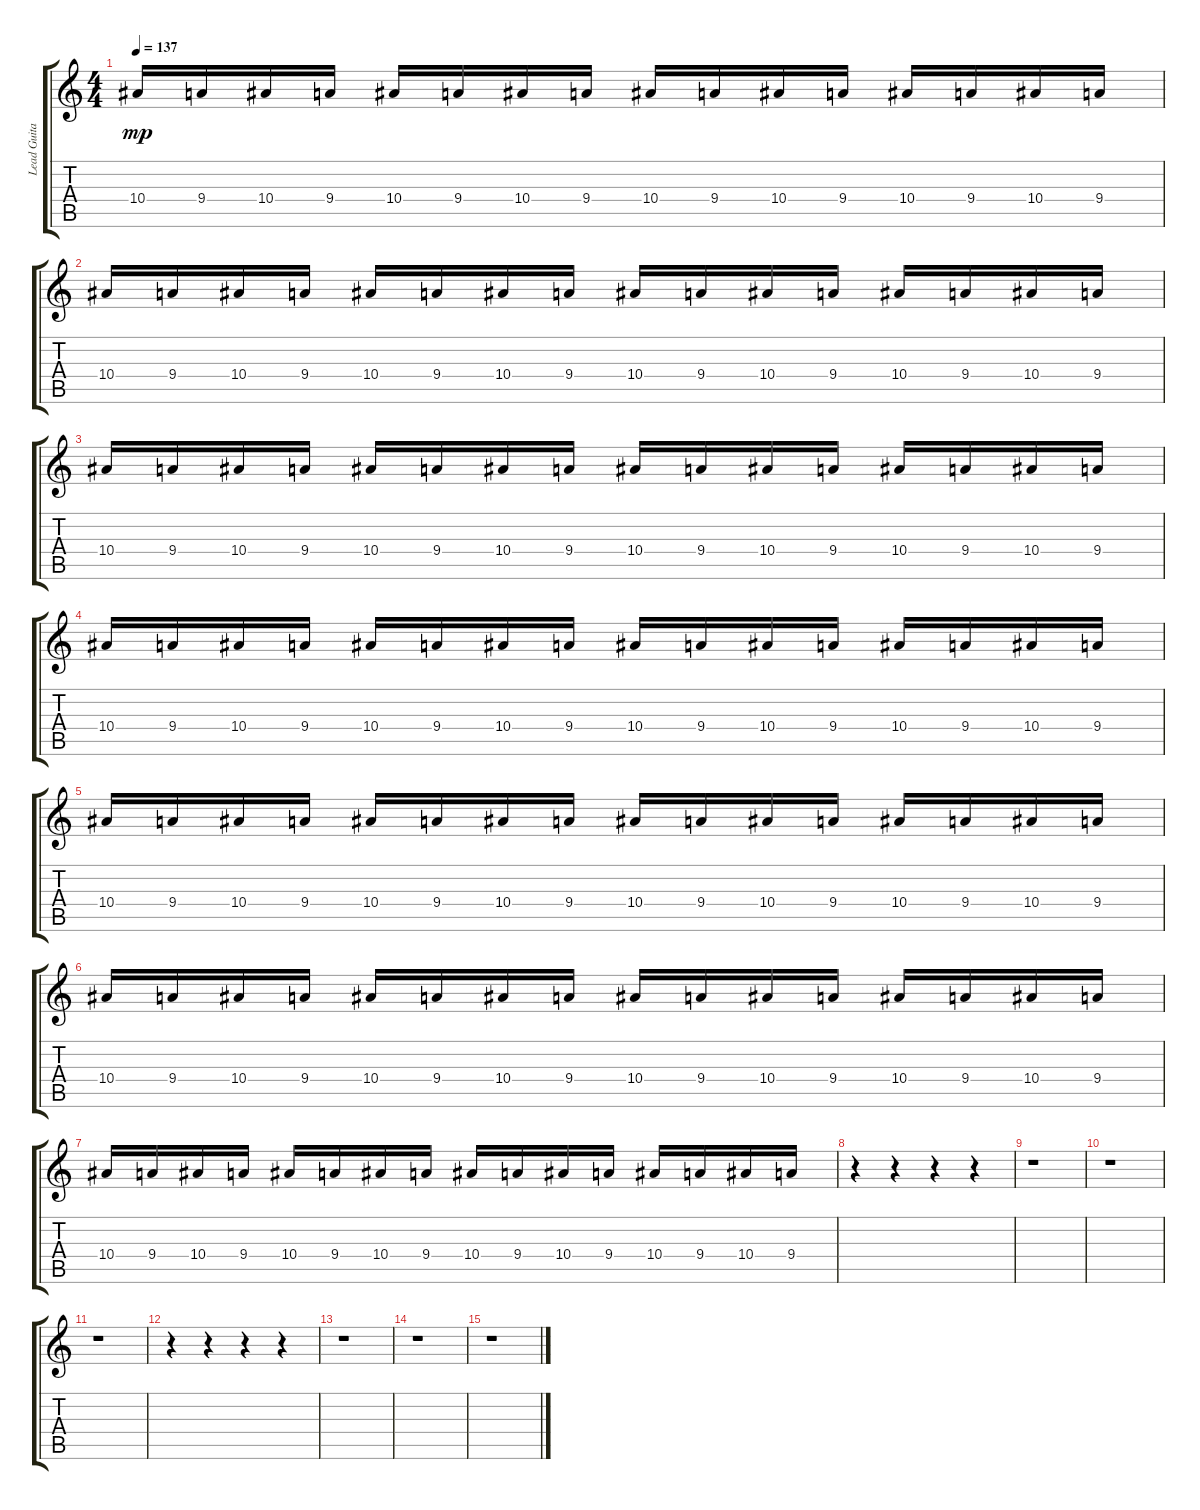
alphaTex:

\track ("Lead Guitar" "Lead Guita") {instrument distortionguitar}
\staff {score tabs}
\tuning (D4 A3 F3 C3 G2 C2) {hide}
\ts (4 4)
\tempo 137
\clef g2
\ks c
10.4.16{dy mp} 9.4.16 10.4.16 9.4.16 10.4.16 9.4.16 10.4.16 9.4.16 10.4.16 9.4.16 10.4.16 9.4.16 10.4.16 9.4.16 10.4.16 9.4.16 |
10.4.16 9.4.16 10.4.16 9.4.16 10.4.16 9.4.16 10.4.16 9.4.16 10.4.16 9.4.16 10.4.16 9.4.16 10.4.16 9.4.16 10.4.16 9.4.16 |
10.4.16 9.4.16 10.4.16 9.4.16 10.4.16 9.4.16 10.4.16 9.4.16 10.4.16 9.4.16 10.4.16 9.4.16 10.4.16 9.4.16 10.4.16 9.4.16 |
10.4.16 9.4.16 10.4.16 9.4.16 10.4.16 9.4.16 10.4.16 9.4.16 10.4.16 9.4.16 10.4.16 9.4.16 10.4.16 9.4.16 10.4.16 9.4.16 |
10.4.16 9.4.16 10.4.16 9.4.16 10.4.16 9.4.16 10.4.16 9.4.16 10.4.16 9.4.16 10.4.16 9.4.16 10.4.16 9.4.16 10.4.16 9.4.16 |
10.4.16 9.4.16 10.4.16 9.4.16 10.4.16 9.4.16 10.4.16 9.4.16 10.4.16 9.4.16 10.4.16 9.4.16 10.4.16 9.4.16 10.4.16 9.4.16 |
10.4.16 9.4.16 10.4.16 9.4.16 10.4.16 9.4.16 10.4.16 9.4.16 10.4.16 9.4.16 10.4.16 9.4.16 10.4.16 9.4.16 10.4.16 9.4.16 |
r.4 r.4 r.4 r.4 |
r.1 |
r.1 |
r.1 |
r.4 r.4 r.4 r.4 |
r.1 |
r.1 |
r.1
